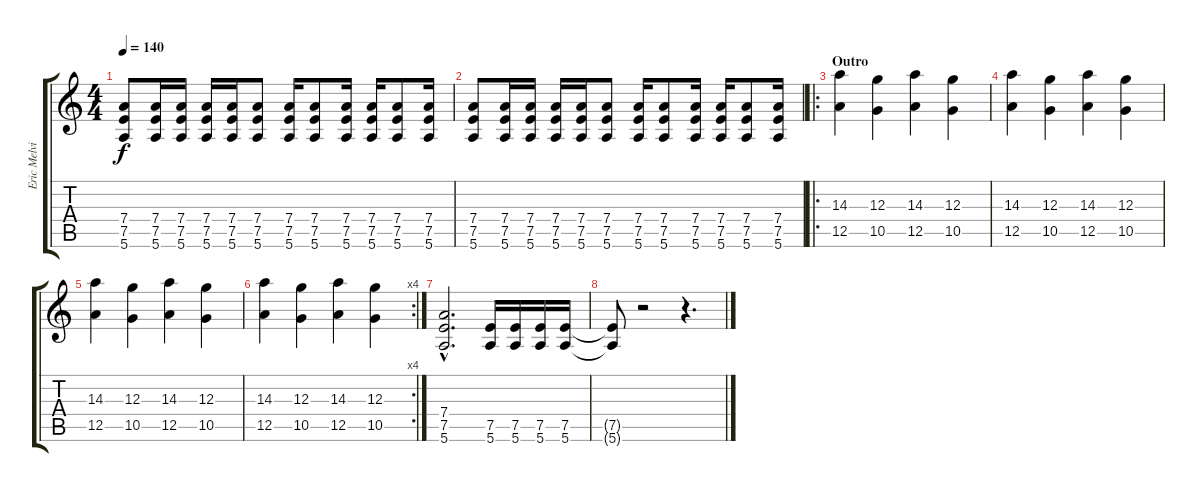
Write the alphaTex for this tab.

\track ("Eric Melvin" "Eric Melvi") {instrument overdrivenguitar}
\staff {score tabs}
\tuning (E4 B3 G3 D3 A2 E2) {hide}
\ts (4 4)
\tempo 140
\clef g2
\ks c
(7.4 7.5 5.6).8{dy f} (7.4 7.5 5.6).16 (7.4 7.5 5.6).16 (7.4 7.5 5.6).16 (7.4 7.5 5.6).16 (7.4 7.5 5.6).8 (7.4 7.5 5.6).16 (7.4 7.5 5.6).8 (7.4 7.5 5.6).16 (7.4 7.5 5.6).16 (7.4 7.5 5.6).8 (7.4 7.5 5.6).16 |
(7.4 7.5 5.6).8 (7.4 7.5 5.6).16 (7.4 7.5 5.6).16 (7.4 7.5 5.6).16 (7.4 7.5 5.6).16 (7.4 7.5 5.6).8 (7.4 7.5 5.6).16 (7.4 7.5 5.6).8 (7.4 7.5 5.6).16 (7.4 7.5 5.6).16 (7.4 7.5 5.6).8 (7.4 7.5 5.6).16 |
\ro
\section ("" "Outro")
(14.3 12.5).4{volume 14 instrument overdrivenguitar} (12.3 10.5).4 (14.3 12.5).4 (12.3 10.5).4 |
(14.3 12.5).4 (12.3 10.5).4 (14.3 12.5).4 (12.3 10.5).4 |
(14.3 12.5).4 (12.3 10.5).4 (14.3 12.5).4 (12.3 10.5).4 |
\rc 4
(14.3 12.5).4 (12.3 10.5).4 (14.3 12.5).4 (12.3 10.5).4 |
(7.4{hac} 7.5{hac} 5.6{hac}).2{d} (7.5 5.6).16 (7.5 5.6).16 (7.5 5.6).16 (7.5 5.6).16 |
(7.5{t} 5.6{t}).8 r.2 r.4{d}
